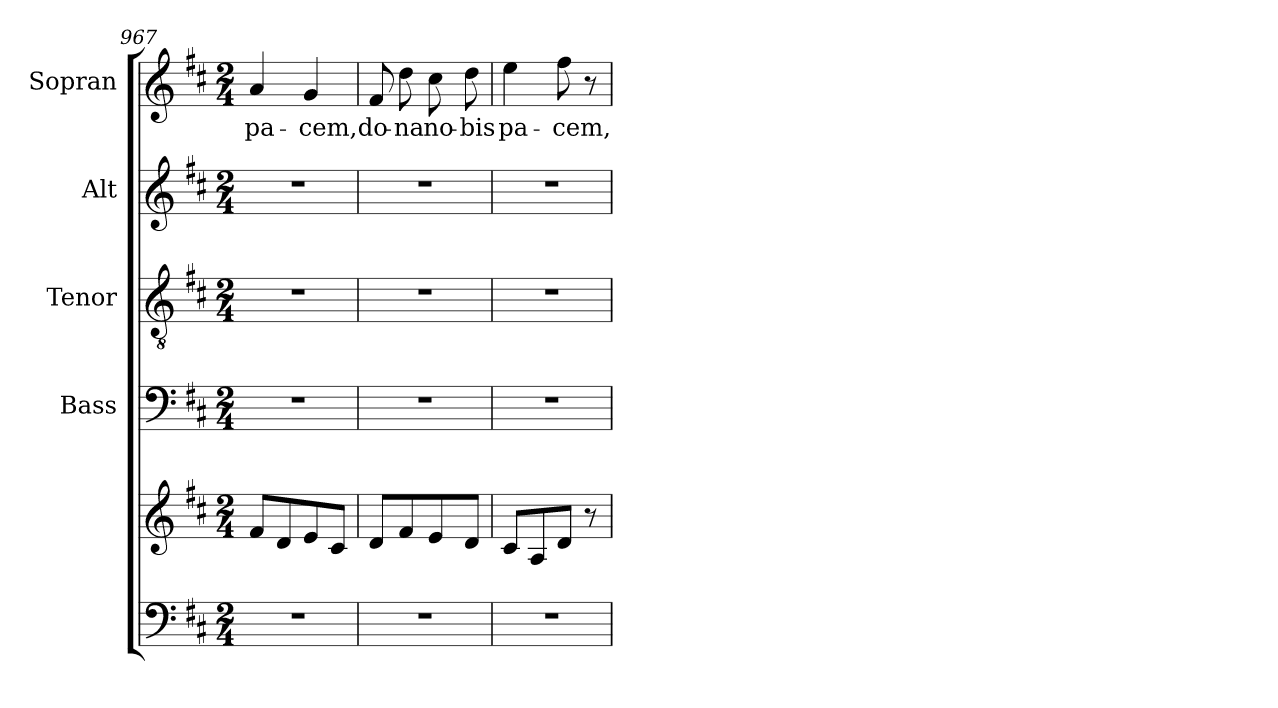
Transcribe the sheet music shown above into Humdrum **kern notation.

**kern	**kern	**kern	**kern	**kern	**kern	**text
*part5	*part5	*part4	*part3	*part2	*part1	*part1
*staff6	*staff5	*staff4	*staff3	*staff2	*staff1	*staff1
*	*	*I"Bass	*I"Tenor	*I"Alt	*I"Sopran	*
*	*	*I'B.	*I'T.	*I'A.	*I'S.	*
*clefF4	*clefG2	*clefF4	*clefGv2	*clefG2	*clefG2	*
*k[f#c#]	*k[f#c#]	*k[f#c#]	*k[f#c#]	*k[f#c#]	*k[f#c#]	*
*D:	*D:	*D:	*D:	*D:	*D:	*
*M2/4	*M2/4	*M2/4	*M2/4	*M2/4	*M2/4	*
=967	=967	=967	=967	=967	=967	=967
!	!	!	!	!	!	!LO:LY:b
2r	8f#/L	2r	2r	2r	4a/	pa-
.	8d/	.	.	.	.	.
!	!	!	!	!	!	!LO:LY:b
.	8e/	.	.	.	4g/	-cem,
.	8c#/J	.	.	.	.	.
=968	=968	=968	=968	=968	=968	=968
!	!	!	!	!	!	!LO:LY:b
2r	8d/L	2r	2r	2r	8f#/	do-
!	!	!	!	!	!	!LO:LY:b
.	8f#/	.	.	.	8dd\	-na
!	!	!	!	!	!	!LO:LY:b
.	8e/	.	.	.	8cc#\	no-
!	!	!	!	!	!	!LO:LY:b
.	8d/J	.	.	.	8dd\	-bis
!!LO:PB:g=z
=969	=969	=969	=969	=969	=969	=969
!	!	!	!	!	!	!LO:LY:b
2r	8c#/L	2r	2r	2r	4ee\	pa-
.	8A/	.	.	.	.	.
!	!	!	!	!	!	!LO:LY:b
.	8d/J	.	.	.	8ff#\	-cem,
.	8r	.	.	.	8r	.
=	=	=	=	=	=	=
*-	*-	*-	*-	*-	*-	*-
